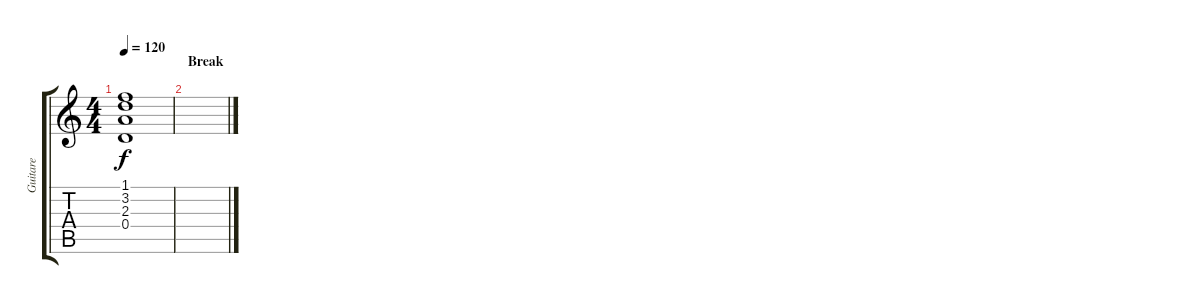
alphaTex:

\track ("Guitare" "Guitare") {instrument electricguitarclean}
\staff {score tabs}
\tuning (E4 B3 G3 D3 A2 E2) {hide}
\ts (4 4)
\tempo 120
\clef g2
\ks c
(1.1{t} 3.2{t} 2.3{t} 0.4{t}).1{dy f} |
\section ("" "Break")
